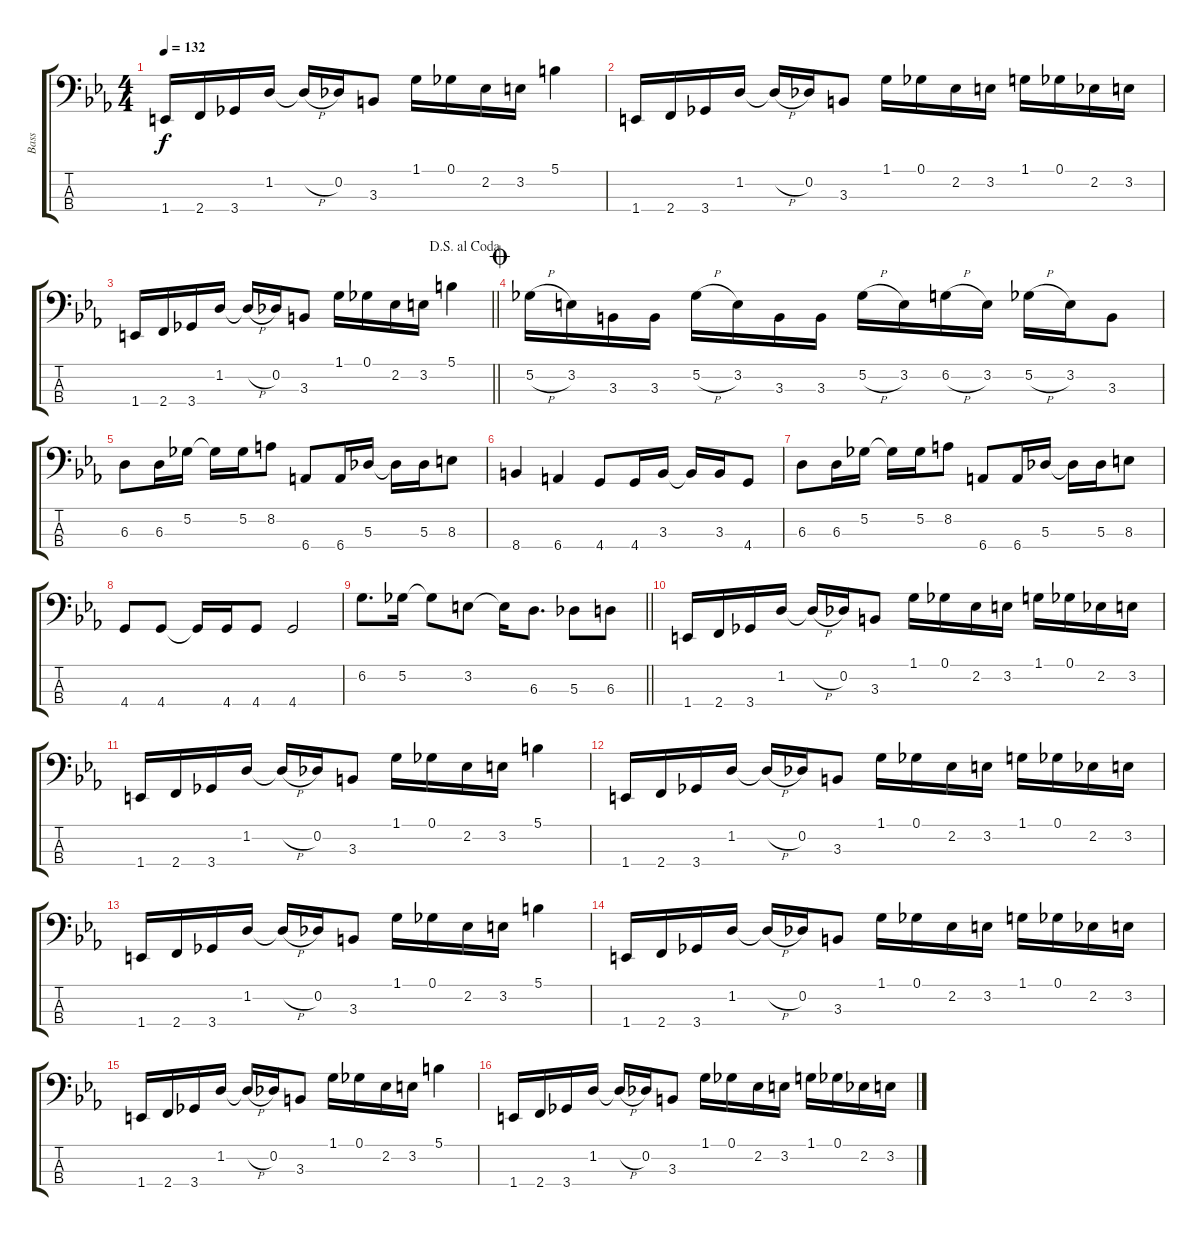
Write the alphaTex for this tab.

\track ("Bass" "Bass") {instrument electricbasspick}
\staff {score tabs}
\tuning (Gb2 Db2 Ab1 Eb1) {hide}
\ts (4 4)
\tempo 132
\clef f4
\ks eb
1.4.16{dy f} 2.4.16 3.4.16 1.2.16 1.2{h t}.16 0.2.16 3.3.8 1.1.16 0.1.16 2.2.16 3.2.16 5.1.4 |
1.4.16 2.4.16 3.4.16 1.2.16 1.2{h t}.16 0.2.16 3.3.8 1.1.16 0.1.16 2.2.16 3.2.16 1.1.16 0.1.16 2.2.16 3.2.16 |
\jump dalsegnoalcoda
\barLineRight lightlight
1.4.16 2.4.16 3.4.16 1.2.16 1.2{h t}.16 0.2.16 3.3.8 1.1.16 0.1.16 2.2.16 3.2.16 5.1.4 |
\jump coda
5.2{h}.16 3.2.16 3.3.16 3.3.16 5.2{h}.16 3.2.16 3.3.16 3.3.16 5.2{h}.16 3.2.16 6.2{h}.16 3.2.16 5.2{h}.16 3.2.16 3.3.8 |
6.3.8 6.3.16 5.2.16 5.2{t}.16 5.2.16 8.2.8 6.4.8 6.4.16 5.3.16 5.3{t}.16 5.3.16 8.3.8 |
8.4.4 6.4.4 4.4.8 4.4.16 3.3.16 3.3{t}.16 3.3.16 4.4.8 |
6.3.8 6.3.16 5.2.16 5.2{t}.16 5.2.16 8.2.8 6.4.8 6.4.16 5.3.16 5.3{t}.16 5.3.16 8.3.8 |
4.4.8 4.4.8 4.4{t}.16 4.4.16 4.4.8 4.4.2 |
\barLineRight lightlight
6.2.8{d} 5.2.16 5.2{t}.8 3.2.8 3.2{t}.16 6.3.8{d} 5.3.8 6.3.8 |
\section ("" " ")
1.4.16 2.4.16 3.4.16 1.2.16 1.2{h t}.16 0.2.16 3.3.8 1.1.16 0.1.16 2.2.16 3.2.16 1.1.16 0.1.16 2.2.16 3.2.16 |
1.4.16 2.4.16 3.4.16 1.2.16 1.2{h t}.16 0.2.16 3.3.8 1.1.16 0.1.16 2.2.16 3.2.16 5.1.4 |
1.4.16 2.4.16 3.4.16 1.2.16 1.2{h t}.16 0.2.16 3.3.8 1.1.16 0.1.16 2.2.16 3.2.16 1.1.16 0.1.16 2.2.16 3.2.16 |
1.4.16 2.4.16 3.4.16 1.2.16 1.2{h t}.16 0.2.16 3.3.8 1.1.16 0.1.16 2.2.16 3.2.16 5.1.4 |
1.4.16 2.4.16 3.4.16 1.2.16 1.2{h t}.16 0.2.16 3.3.8 1.1.16 0.1.16 2.2.16 3.2.16 1.1.16 0.1.16 2.2.16 3.2.16 |
1.4.16 2.4.16 3.4.16 1.2.16 1.2{h t}.16 0.2.16 3.3.8 1.1.16 0.1.16 2.2.16 3.2.16 5.1.4 |
1.4.16 2.4.16 3.4.16 1.2.16 1.2{h t}.16 0.2.16 3.3.8 1.1.16 0.1.16 2.2.16 3.2.16 1.1.16 0.1.16 2.2.16 3.2.16
